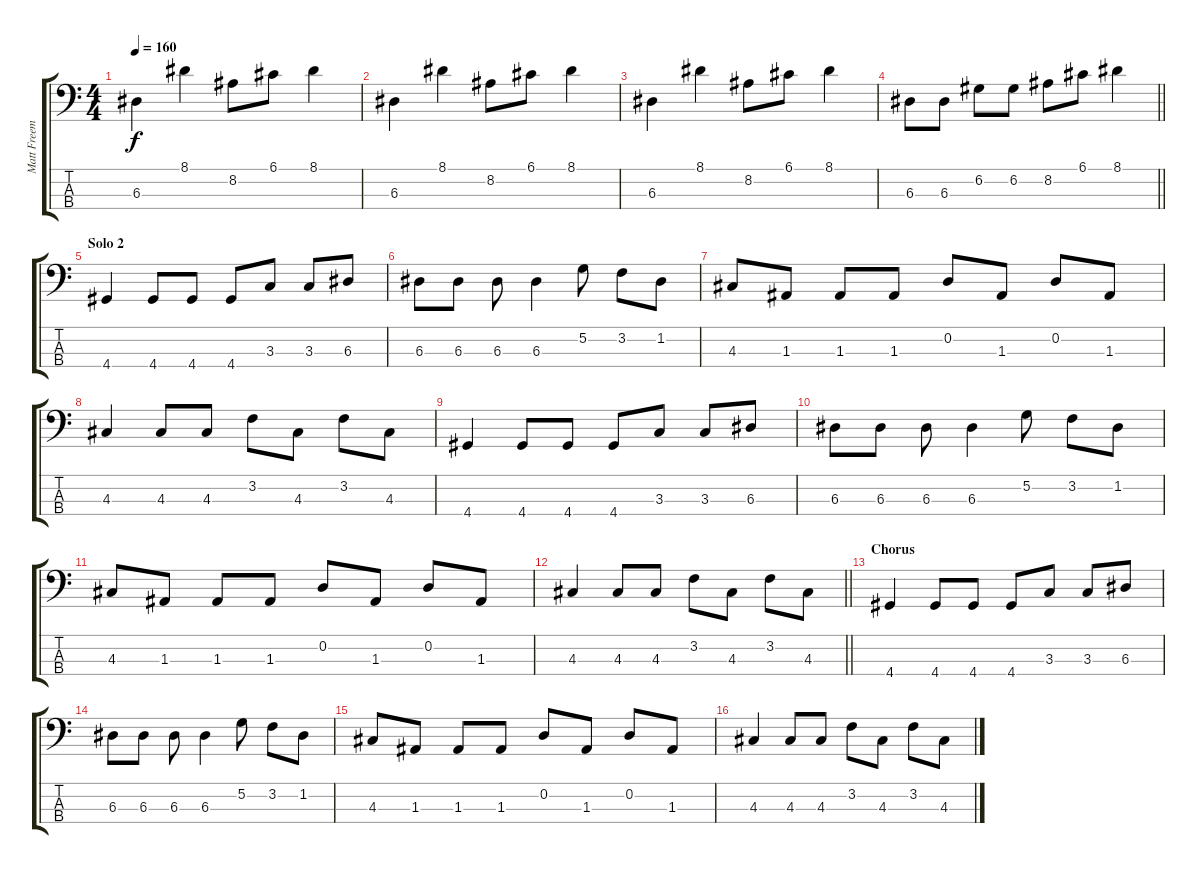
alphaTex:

\track ("Matt Freeman" "Matt Freem") {instrument electricbassfinger}
\staff {score tabs}
\tuning (G2 D2 A1 E1) {hide}
\ts (4 4)
\tempo 160
\clef f4
\ks c
6.3.4{dy f} 8.1.4 8.2.8 6.1.8 8.1.4 |
6.3.4 8.1.4 8.2.8 6.1.8 8.1.4 |
6.3.4 8.1.4 8.2.8 6.1.8 8.1.4 |
\barLineRight lightlight
6.3.8 6.3.8 6.2.8 6.2.8 8.2.8 6.1.8 8.1.4 |
\section ("" "Solo 2")
4.4.4 4.4.8 4.4.8 4.4.8 3.3.8 3.3.8 6.3.8 |
6.3.8 6.3.8 6.3.8 6.3.4 5.2.8 3.2.8 1.2.8 |
4.3.8 1.3.8 1.3.8 1.3.8 0.2.8 1.3.8 0.2.8 1.3.8 |
4.3.4 4.3.8 4.3.8 3.2.8 4.3.8 3.2.8 4.3.8 |
4.4.4 4.4.8 4.4.8 4.4.8 3.3.8 3.3.8 6.3.8 |
6.3.8 6.3.8 6.3.8 6.3.4 5.2.8 3.2.8 1.2.8 |
4.3.8 1.3.8 1.3.8 1.3.8 0.2.8 1.3.8 0.2.8 1.3.8 |
\barLineRight lightlight
4.3.4 4.3.8 4.3.8 3.2.8 4.3.8 3.2.8 4.3.8 |
\section ("" "Chorus")
4.4.4 4.4.8 4.4.8 4.4.8 3.3.8 3.3.8 6.3.8 |
6.3.8 6.3.8 6.3.8 6.3.4 5.2.8 3.2.8 1.2.8 |
4.3.8 1.3.8 1.3.8 1.3.8 0.2.8 1.3.8 0.2.8 1.3.8 |
4.3.4 4.3.8 4.3.8 3.2.8 4.3.8 3.2.8 4.3.8
